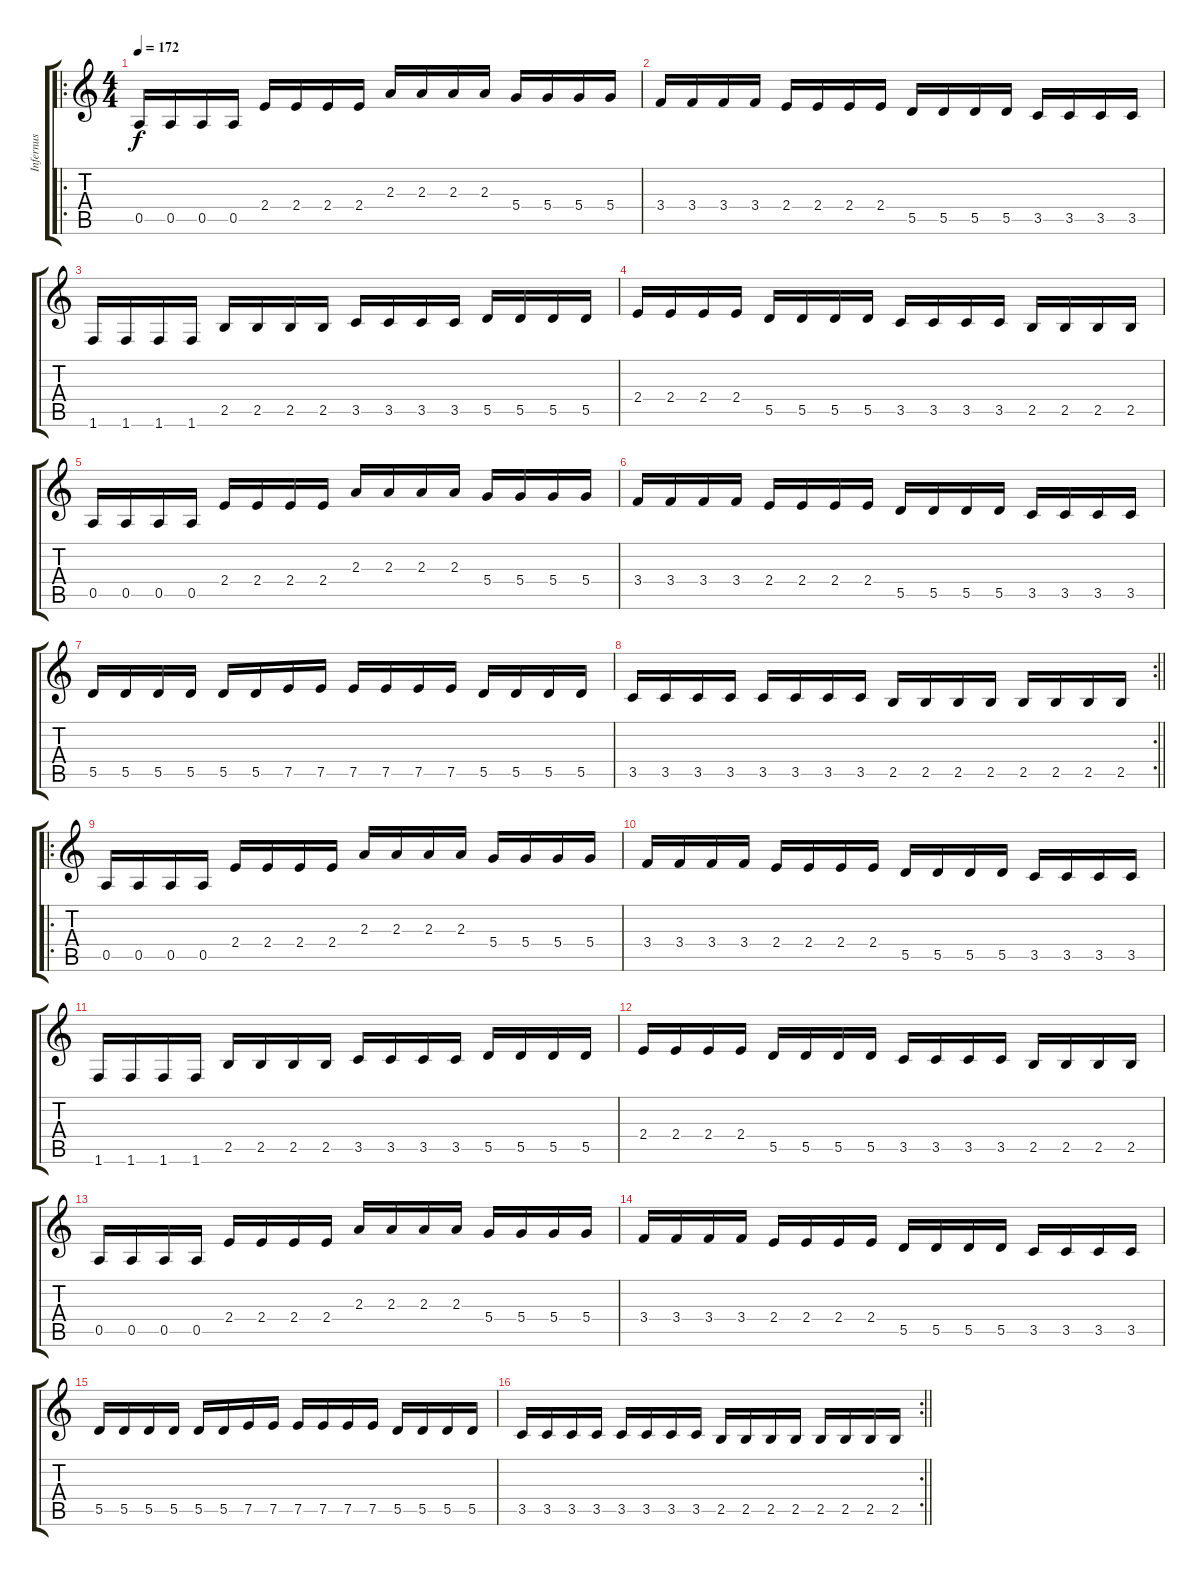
\track ("Infernus" "Infernus") {instrument distortionguitar}
\staff {score tabs}
\tuning (E4 B3 G3 D3 A2 E2) {hide}
\ro
\ts (4 4)
\tempo 172
\clef g2
\ks c
0.5.16{dy f} 0.5.16 0.5.16 0.5.16 2.4.16 2.4.16 2.4.16 2.4.16 2.3.16 2.3.16 2.3.16 2.3.16 5.4.16 5.4.16 5.4.16 5.4.16 |
3.4.16 3.4.16 3.4.16 3.4.16 2.4.16 2.4.16 2.4.16 2.4.16 5.5.16 5.5.16 5.5.16 5.5.16 3.5.16 3.5.16 3.5.16 3.5.16 |
1.6.16 1.6.16 1.6.16 1.6.16 2.5.16 2.5.16 2.5.16 2.5.16 3.5.16 3.5.16 3.5.16 3.5.16 5.5.16 5.5.16 5.5.16 5.5.16 |
2.4.16 2.4.16 2.4.16 2.4.16 5.5.16 5.5.16 5.5.16 5.5.16 3.5.16 3.5.16 3.5.16 3.5.16 2.5.16 2.5.16 2.5.16 2.5.16 |
0.5.16 0.5.16 0.5.16 0.5.16 2.4.16 2.4.16 2.4.16 2.4.16 2.3.16 2.3.16 2.3.16 2.3.16 5.4.16 5.4.16 5.4.16 5.4.16 |
3.4.16 3.4.16 3.4.16 3.4.16 2.4.16 2.4.16 2.4.16 2.4.16 5.5.16 5.5.16 5.5.16 5.5.16 3.5.16 3.5.16 3.5.16 3.5.16 |
5.5.16 5.5.16 5.5.16 5.5.16 5.5.16 5.5.16 7.5.16 7.5.16 7.5.16 7.5.16 7.5.16 7.5.16 5.5.16 5.5.16 5.5.16 5.5.16 |
\rc 2
\barLineRight lightlight
3.5.16 3.5.16 3.5.16 3.5.16 3.5.16 3.5.16 3.5.16 3.5.16 2.5.16 2.5.16 2.5.16 2.5.16 2.5.16 2.5.16 2.5.16 2.5.16 |
\ro
0.5.16 0.5.16 0.5.16 0.5.16 2.4.16 2.4.16 2.4.16 2.4.16 2.3.16 2.3.16 2.3.16 2.3.16 5.4.16 5.4.16 5.4.16 5.4.16 |
3.4.16 3.4.16 3.4.16 3.4.16 2.4.16 2.4.16 2.4.16 2.4.16 5.5.16 5.5.16 5.5.16 5.5.16 3.5.16 3.5.16 3.5.16 3.5.16 |
1.6.16 1.6.16 1.6.16 1.6.16 2.5.16 2.5.16 2.5.16 2.5.16 3.5.16 3.5.16 3.5.16 3.5.16 5.5.16 5.5.16 5.5.16 5.5.16 |
2.4.16 2.4.16 2.4.16 2.4.16 5.5.16 5.5.16 5.5.16 5.5.16 3.5.16 3.5.16 3.5.16 3.5.16 2.5.16 2.5.16 2.5.16 2.5.16 |
0.5.16 0.5.16 0.5.16 0.5.16 2.4.16 2.4.16 2.4.16 2.4.16 2.3.16 2.3.16 2.3.16 2.3.16 5.4.16 5.4.16 5.4.16 5.4.16 |
3.4.16 3.4.16 3.4.16 3.4.16 2.4.16 2.4.16 2.4.16 2.4.16 5.5.16 5.5.16 5.5.16 5.5.16 3.5.16 3.5.16 3.5.16 3.5.16 |
5.5.16 5.5.16 5.5.16 5.5.16 5.5.16 5.5.16 7.5.16 7.5.16 7.5.16 7.5.16 7.5.16 7.5.16 5.5.16 5.5.16 5.5.16 5.5.16 |
\rc 2
\barLineRight lightlight
3.5.16 3.5.16 3.5.16 3.5.16 3.5.16 3.5.16 3.5.16 3.5.16 2.5.16 2.5.16 2.5.16 2.5.16 2.5.16 2.5.16 2.5.16 2.5.16
